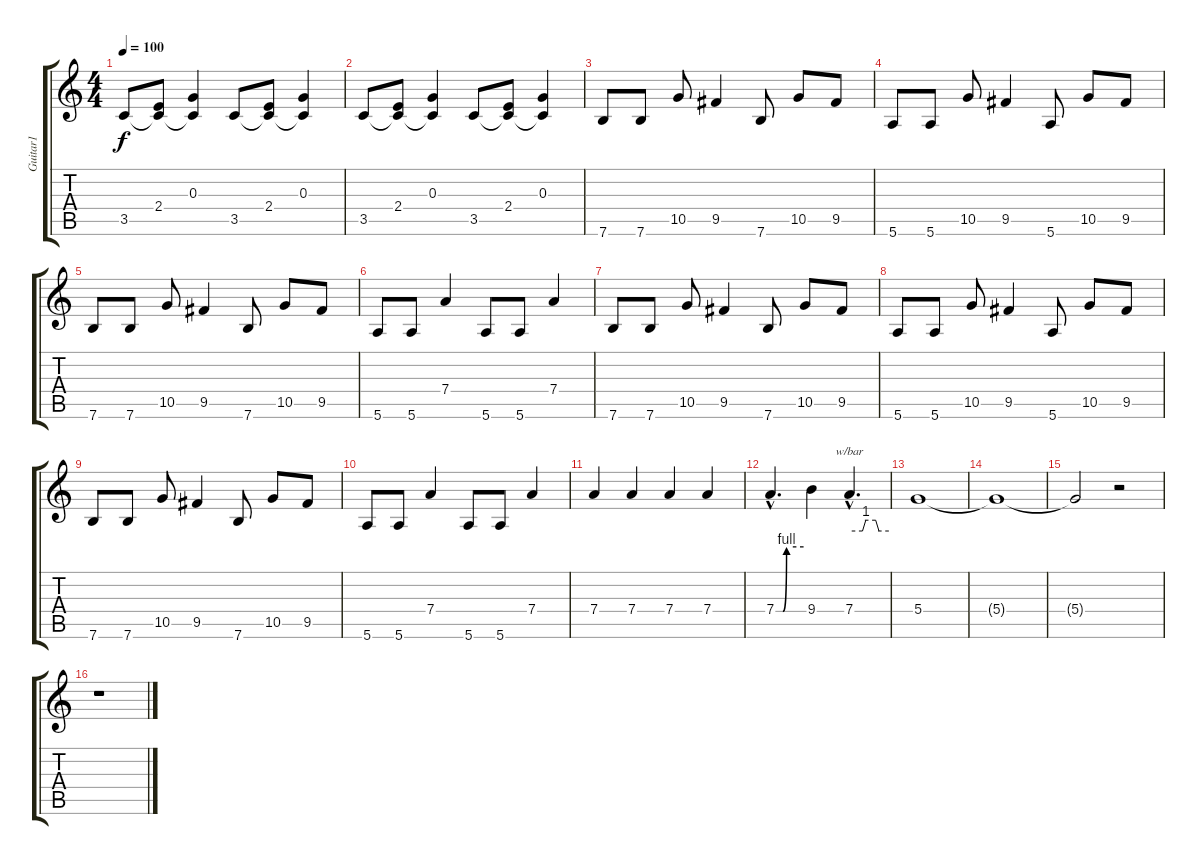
\track ("Guitar1" "Guitar1") {instrument electricguitarclean}
\staff {score tabs}
\tuning (E4 B3 G3 D3 A2 E2) {hide}
\ts (4 4)
\tempo 100
\clef g2
\ks c
3.5.8{dy f} (2.4 3.5{t}).8 (0.3 3.5{t}).4 3.5.8 (2.4 3.5{t}).8 (0.3 3.5{t}).4 |
3.5.8 (2.4 3.5{t}).8 (0.3 3.5{t}).4 3.5.8 (2.4 3.5{t}).8 (0.3 3.5{t}).4 |
7.6.8{instrument distortionguitar} 7.6.8 10.5.8 9.5.4 7.6.8 10.5.8 9.5.8 |
5.6.8 5.6.8 10.5.8 9.5.4 5.6.8 10.5.8 9.5.8 |
7.6.8 7.6.8 10.5.8 9.5.4 7.6.8 10.5.8 9.5.8 |
5.6.8 5.6.8 7.4.4 5.6.8 5.6.8 7.4.4 |
7.6.8 7.6.8 10.5.8 9.5.4 7.6.8 10.5.8 9.5.8 |
5.6.8 5.6.8 10.5.8 9.5.4 5.6.8 10.5.8 9.5.8 |
7.6.8 7.6.8 10.5.8 9.5.4 7.6.8 10.5.8 9.5.8 |
5.6.8 5.6.8 7.4.4 5.6.8 5.6.8 7.4.4 |
7.4.4 7.4.4 7.4.4 7.4.4 |
7.4{be (custom 0 0 15 0 23 4 60 4) hac}.4{d} 9.4.4 7.4{hac}.4{d tbe (custom default 0 0 20 0 25 4 40 4 45 0 60 0)} |
5.4.1 |
5.4{t}.1{volume 4} |
5.4{t}.2 r.2 |
r.1
